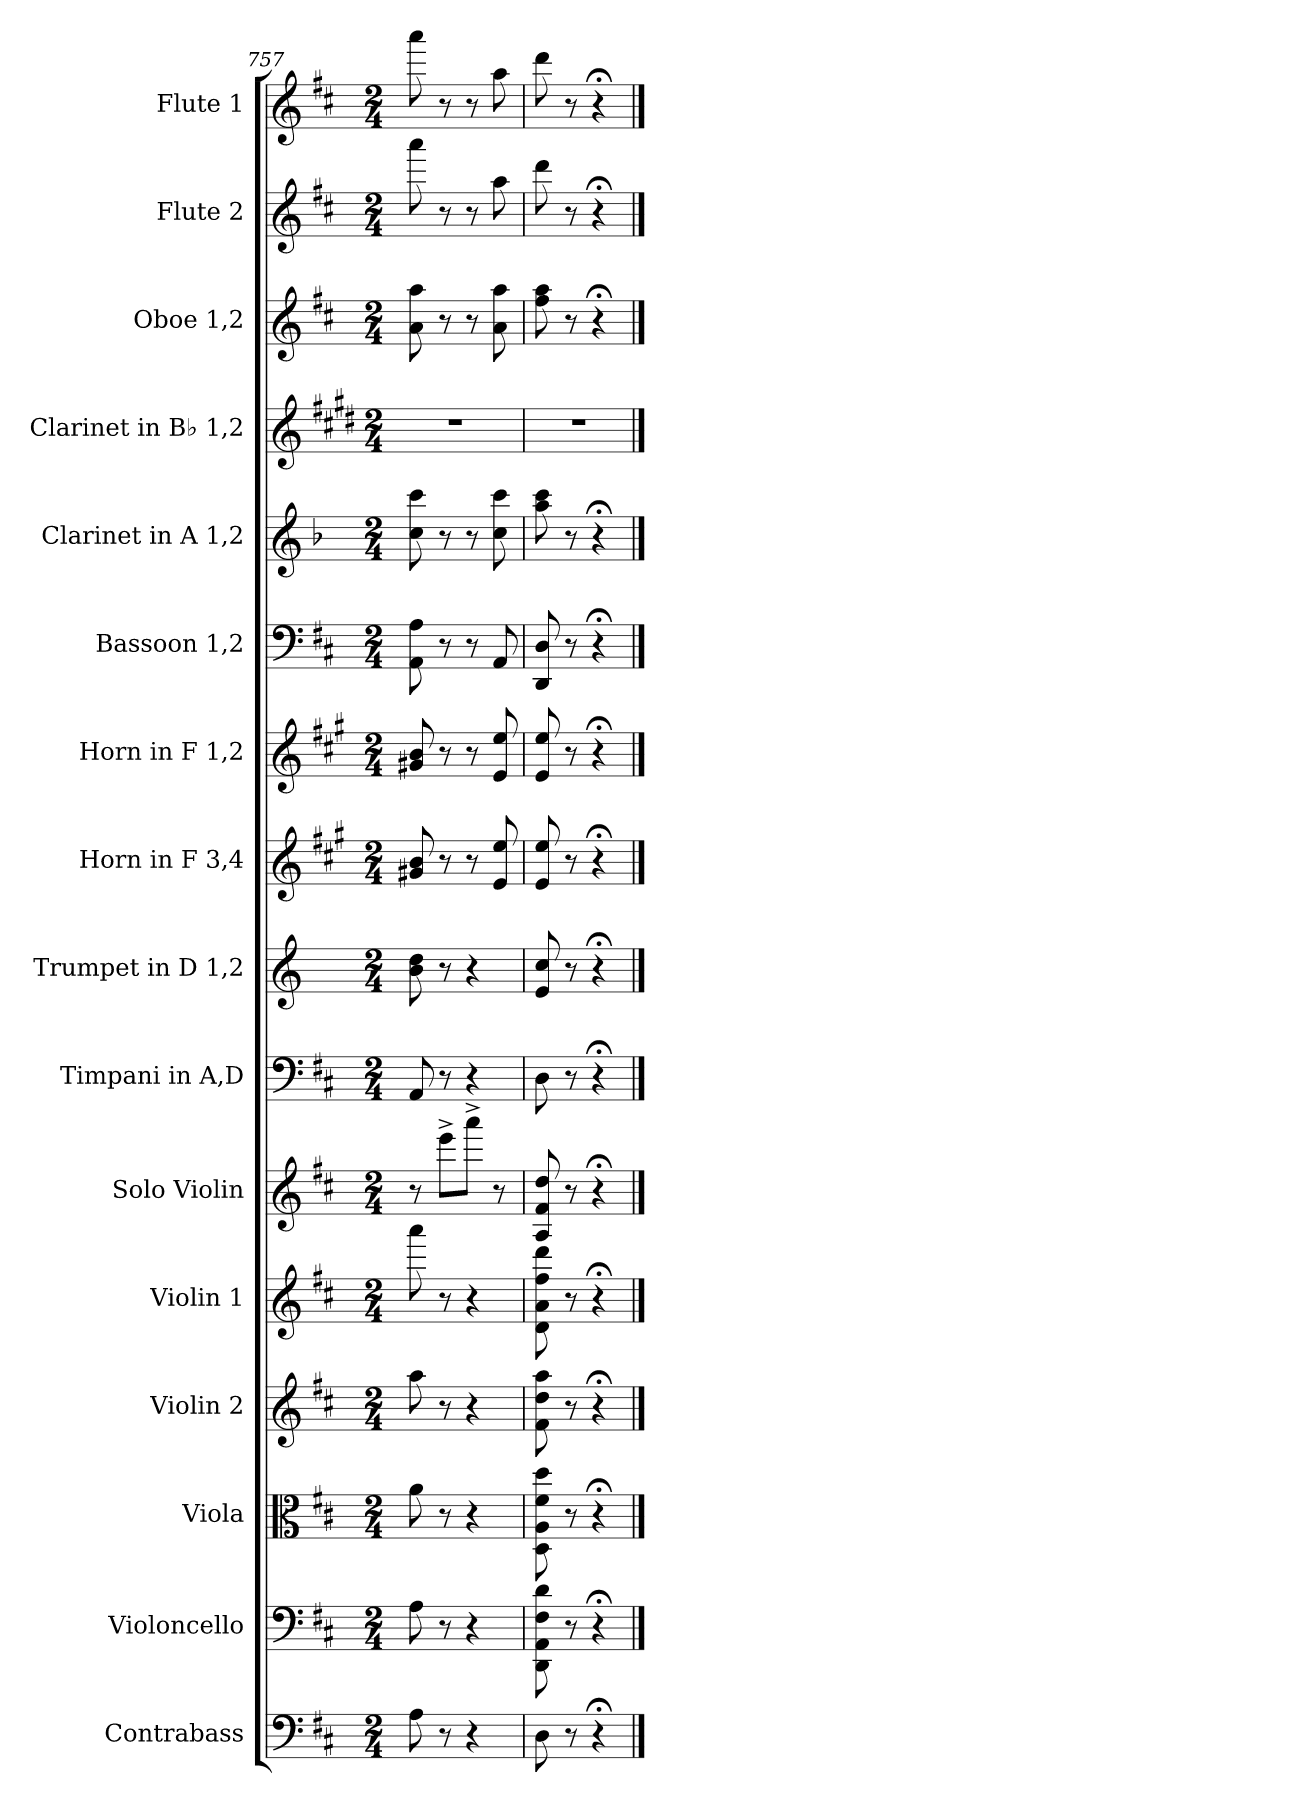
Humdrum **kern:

**kern	**kern	**kern	**kern	**kern	**kern	**kern	**kern	**kern	**kern	**kern	**kern	**kern	**kern	**kern	**kern
*part16	*part15	*part14	*part13	*part12	*part11	*part10	*part9	*part8	*part7	*part6	*part5	*part4	*part3	*part2	*part1
*staff16	*staff15	*staff14	*staff13	*staff12	*staff11	*staff10	*staff9	*staff8	*staff7	*staff6	*staff5	*staff4	*staff3	*staff2	*staff1
*I"Contrabass	*I"Violoncello	*I"Viola	*I"Violin 2	*I"Violin 1	*I"Solo Violin	*I"Timpani in A,D	*I"Trumpet in D 1,2	*I"Horn in F 3,4	*I"Horn in F 1,2	*I"Bassoon 1,2	*I"Clarinet in A 1,2	*I"Clarinet in B♭ 1,2	*I"Oboe 1,2	*I"Flute 2	*I"Flute 1
*I'Cb.	*I'Vc.	*I'Vla.	*I'Vln. 2	*I'Vln. 1	*I'Solo Vln.	*I'Timp. in A,D	*I'Tpt. in D 1,2	*I'Hn. in F 3,4	*I'Hn. in F 1,2	*I'Bsn. 1,2	*I'Cl. in A 1,2	*I'Cl. in B♭ 1,2	*I'Ob. 1,2	*I'Fl. 2	*I'Fl. 1
*clefF4	*clefF4	*clefC3	*clefG2	*clefG2	*clefG2	*clefF4	*clefG2	*clefG2	*clefG2	*clefF4	*clefG2	*clefG2	*clefG2	*clefG2	*clefG2
*ITrd7c12	*	*	*	*	*	*	*ITrd-1c-2	*ITrd4c7	*ITrd4c7	*	*ITrd2c3	*ITrd1c2	*	*	*
*k[f#c#]	*k[f#c#]	*k[f#c#]	*k[f#c#]	*k[f#c#]	*k[f#c#]	*k[f#c#]	*k[f#c#]	*k[f#c#]	*k[f#c#]	*k[f#c#]	*k[f#c#]	*k[f#c#]	*k[f#c#]	*k[f#c#]	*k[f#c#]
*M2/4	*M2/4	*M2/4	*M2/4	*M2/4	*M2/4	*M2/4	*M2/4	*M2/4	*M2/4	*M2/4	*M2/4	*M2/4	*M2/4	*M2/4	*M2/4
=757	=757	=757	=757	=757	=757	=757	=757	=757	=757	=757	=757	=757	=757	=757	=757
8AA\	8A\	8a\	8aa\	8aaa\	8r	8AA/	8cc#\ 8ee\	8c#X/ 8e/	8c#X/ 8e/	8AA\ 8A\	8a\ 8aa\	2r	8a\ 8aa\	8aaa\	8aaa\
8r	8r	8r	8r	8r	8eee^\L	8r	8r	8r	8r	8r	8r	.	8r	8r	8r
4r	4r	4r	4r	4r	8aaa^\J	4r	4r	8r	8r	8r	8r	.	8r	8r	8r
.	.	.	.	.	8r	.	.	8A/ 8a/	8A/ 8a/	8AA/	8a\ 8aa\	.	8a\ 8aa\	8aa\	8aa\
=758	=758	=758	=758	=758	=758	=758	=758	=758	=758	=758	=758	=758	=758	=758	=758
8DD\	8DD\ 8AA\ 8F#\ 8d\	8D\ 8A\ 8f#\ 8dd\	8f#\ 8dd\ 8aa\	8d\ 8a\ 8ff#\ 8ddd\	8A/ 8f#/ 8dd/	8D\	8f#/ 8dd/	8A/ 8a/	8A/ 8a/	8DD/ 8D/	8ff#\ 8aa\	2r	8ff#\ 8aa\	8ddd\	8ddd\
8r	8r	8r	8r	8r	8r	8r	8r	8r	8r	8r	8r	.	8r	8r	8r
4r;<	4r;<	4r;<	4r;<	4r;<	4r;<	4r;<	4r;<	4r;<	4r;<	4r;<	4r;<	.	4r;<	4r;<	4r;<
==	==	==	==	==	==	==	==	==	==	==	==	==	==	==	==
*-	*-	*-	*-	*-	*-	*-	*-	*-	*-	*-	*-	*-	*-	*-	*-
